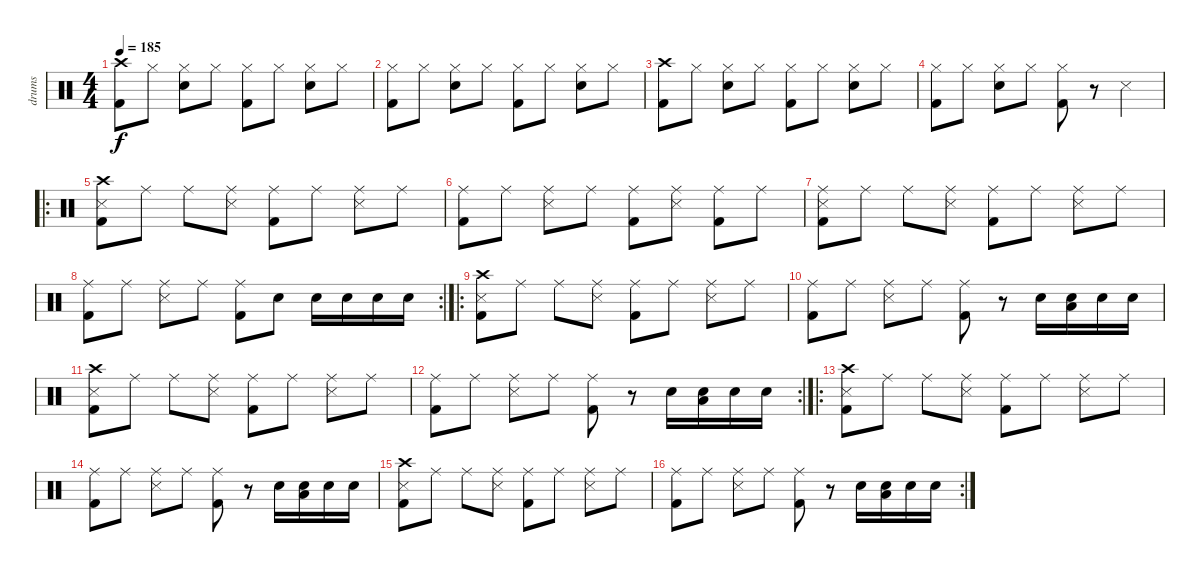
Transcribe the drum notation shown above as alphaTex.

\track ("drums" "drums") {instrument percussion}
\staff {score}
\articulation defaults
\ts (4 4)
\tempo 185
\clef neutral
\ks c
("Crash high (hit)" "Kick (hit) 2").8{dy f} "Hi-Hat (closed)".8 ("Hi-Hat (closed)" "Snare (hit) 2").8 "Hi-Hat (closed)".8 ("Hi-Hat (closed)" "Kick (hit) 2").8 "Hi-Hat (closed)".8 ("Hi-Hat (closed)" "Snare (hit) 2").8 "Hi-Hat (closed)".8 |
("Hi-Hat (closed)" "Kick (hit) 2").8 "Hi-Hat (closed)".8 ("Hi-Hat (closed)" "Snare (hit) 2").8 "Hi-Hat (closed)".8 ("Hi-Hat (closed)" "Kick (hit) 2").8 "Hi-Hat (closed)".8 ("Hi-Hat (closed)" "Snare (hit) 2").8 "Hi-Hat (closed)".8 |
("Crash high (hit)" "Kick (hit) 2").8 "Hi-Hat (closed)".8 ("Hi-Hat (closed)" "Snare (hit) 2").8 "Hi-Hat (closed)".8 ("Hi-Hat (closed)" "Kick (hit) 2").8 "Hi-Hat (closed)".8 ("Hi-Hat (closed)" "Snare (hit) 2").8 "Hi-Hat (closed)".8 |
("Hi-Hat (closed)" "Kick (hit) 2").8 "Hi-Hat (closed)".8 ("Hi-Hat (closed)" "Snare (hit) 2").8 "Hi-Hat (closed)".8 ("Hi-Hat (closed)" "Kick (hit) 2").8 r.8 "Snare (side stick) 3".4 |
\ro
("Crash high (hit)" "Snare (side stick) 3" "Kick (hit) 2").8 "Ride (middle)".8 "Ride (middle)".8 ("Ride (middle)" "Snare (side stick) 3").8 ("Ride (middle)" "Kick (hit) 2").8 "Ride (middle)".8 ("Ride (middle)" "Snare (side stick) 3").8 "Ride (middle)".8 |
("Ride (middle)" "Kick (hit) 2").8 "Ride (middle)".8 ("Ride (middle)" "Snare (side stick) 3").8 "Ride (middle)".8 ("Ride (middle)" "Kick (hit) 2").8 ("Ride (middle)" "Snare (side stick) 3").8 ("Ride (middle)" "Kick (hit) 2").8 "Ride (middle)".8 |
("Ride (middle)" "Snare (side stick) 3" "Kick (hit) 2").8 "Ride (middle)".8 "Ride (middle)".8 ("Ride (middle)" "Snare (side stick) 3").8 ("Ride (middle)" "Kick (hit) 2").8 "Ride (middle)".8 ("Ride (middle)" "Snare (side stick) 3").8 "Ride (middle)".8 |
\rc 2
("Ride (middle)" "Kick (hit) 2").8 "Ride (middle)".8 ("Ride (middle)" "Snare (side stick) 3").8 "Ride (middle)".8 ("Ride (middle)" "Kick (hit) 2").8 "Snare (hit) 2".8 "Snare (hit) 2".16 "Snare (hit) 2".16 "Snare (hit) 2".16 "Snare (hit) 2".16 |
\ro
("Crash high (hit)" "Snare (side stick) 3" "Kick (hit) 2").8 "Ride (middle)".8 "Ride (middle)".8 ("Ride (middle)" "Snare (side stick) 3").8 ("Ride (middle)" "Kick (hit) 2").8 "Ride (middle)".8 ("Ride (middle)" "Snare (side stick) 3").8 "Ride (middle)".8 |
("Ride (middle)" "Kick (hit) 2").8 "Ride (middle)".8 ("Ride (middle)" "Snare (side stick) 3").8 "Ride (middle)".8 ("Ride (middle)" "Kick (hit) 2").8 r.8 "Snare (hit) 2".16 ("Snare (hit) 2" "Low Tom (hit)").16 "Snare (hit) 2".16 "Snare (hit) 2".16 |
("Crash high (hit)" "Snare (side stick) 3" "Kick (hit) 2").8 "Ride (middle)".8 "Ride (middle)".8 ("Ride (middle)" "Snare (side stick) 3").8 ("Ride (middle)" "Kick (hit) 2").8 "Ride (middle)".8 ("Ride (middle)" "Snare (side stick) 3").8 "Ride (middle)".8 |
\rc 2
("Ride (middle)" "Kick (hit) 2").8 "Ride (middle)".8 ("Ride (middle)" "Snare (side stick) 3").8 "Ride (middle)".8 ("Ride (middle)" "Kick (hit) 2").8 r.8 "Snare (hit) 2".16 ("Snare (hit) 2" "Low Tom (hit)").16 "Snare (hit) 2".16 "Snare (hit) 2".16 |
\ro
("Crash high (hit)" "Snare (side stick) 3" "Kick (hit) 2").8 "Ride (middle)".8 "Ride (middle)".8 ("Ride (middle)" "Snare (side stick) 3").8 ("Ride (middle)" "Kick (hit) 2").8 "Ride (middle)".8 ("Ride (middle)" "Snare (side stick) 3").8 "Ride (middle)".8 |
("Ride (middle)" "Kick (hit) 2").8 "Ride (middle)".8 ("Ride (middle)" "Snare (side stick) 3").8 "Ride (middle)".8 ("Ride (middle)" "Kick (hit) 2").8 r.8 "Snare (hit) 2".16 ("Snare (hit) 2" "Low Tom (hit)").16 "Snare (hit) 2".16 "Snare (hit) 2".16 |
("Crash high (hit)" "Snare (side stick) 3" "Kick (hit) 2").8 "Ride (middle)".8 "Ride (middle)".8 ("Ride (middle)" "Snare (side stick) 3").8 ("Ride (middle)" "Kick (hit) 2").8 "Ride (middle)".8 ("Ride (middle)" "Snare (side stick) 3").8 "Ride (middle)".8 |
\rc 2
("Ride (middle)" "Kick (hit) 2").8 "Ride (middle)".8 ("Ride (middle)" "Snare (side stick) 3").8 "Ride (middle)".8 ("Ride (middle)" "Kick (hit) 2").8 r.8 "Snare (hit) 2".16 ("Snare (hit) 2" "Low Tom (hit)").16 "Snare (hit) 2".16 "Snare (hit) 2".16
